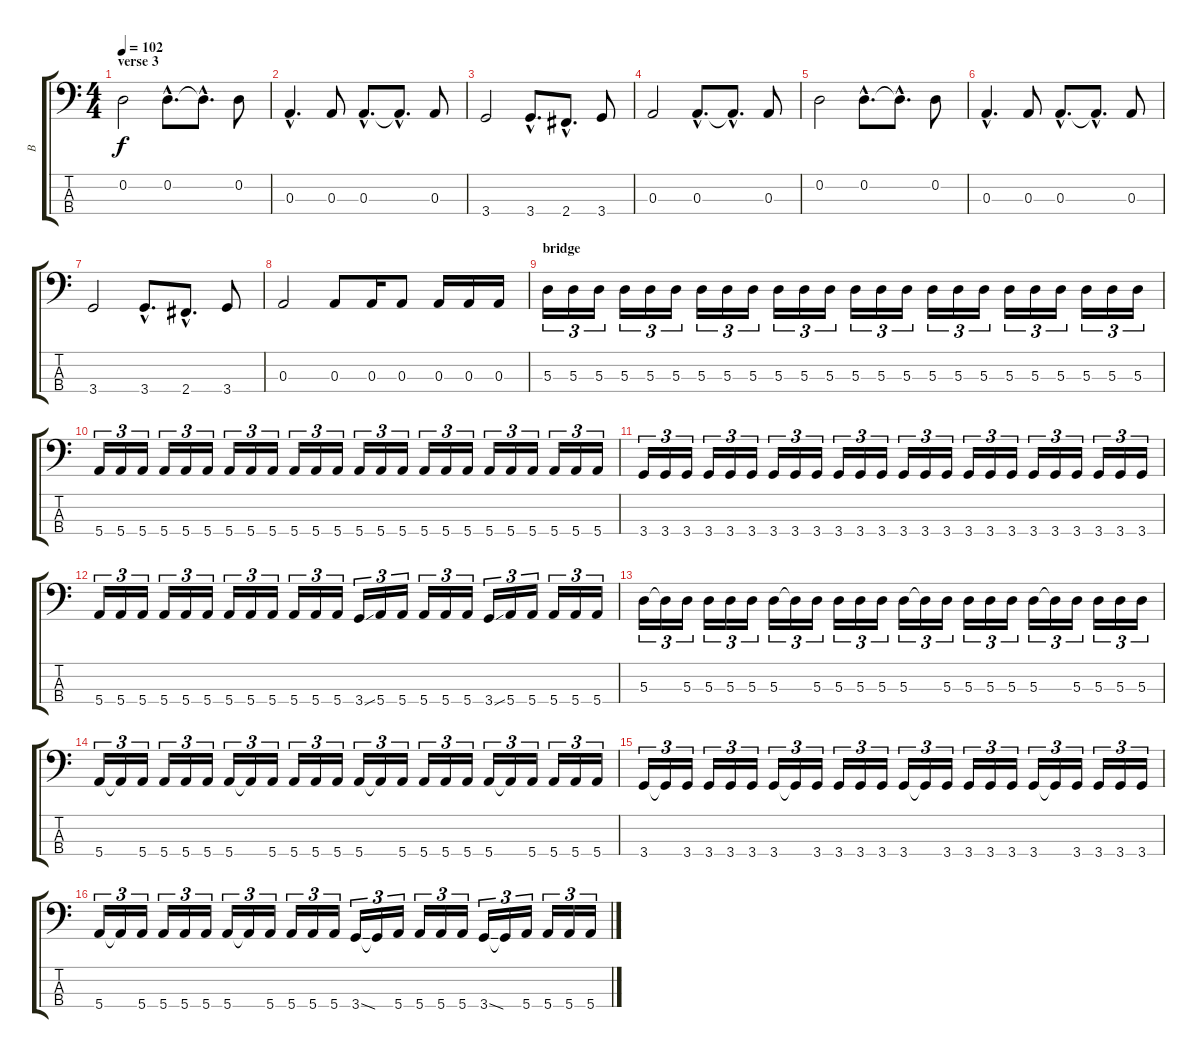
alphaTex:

\track ("B" "B") {instrument electricbasspick}
\staff {score tabs}
\tuning (G2 D2 A1 E1) {hide}
\ts (4 4)
\section ("" "verse 3")
\tempo 102
\clef f4
\ks c
0.2.2{dy f} 0.2{hac}.8{d} 0.2{hac t}.8{d} 0.2.8 |
0.3{hac}.4{d} 0.3.8 0.3{hac}.8{d} 0.3{hac t}.8{d} 0.3.8 |
3.4.2 3.4{hac}.8{d} 2.4{hac}.8{d} 3.4.8 |
0.3.2 0.3{hac}.8{d} 0.3{hac t}.8{d} 0.3.8 |
0.2.2 0.2{hac}.8{d} 0.2{hac t}.8{d} 0.2.8 |
0.3{hac}.4{d} 0.3.8 0.3{hac}.8{d} 0.3{hac t}.8{d} 0.3.8 |
3.4.2 3.4{hac}.8{d} 2.4{hac}.8{d} 3.4.8 |
0.3.2 0.3.8 0.3.16 0.3.8 0.3.16 0.3.16 0.3.16 |
\section ("" "bridge")
5.3.16{tu (3 2)} 5.3.16{tu (3 2)} 5.3.16{tu (3 2)} 5.3.16{tu (3 2)} 5.3.16{tu (3 2)} 5.3.16{tu (3 2)} 5.3.16{tu (3 2)} 5.3.16{tu (3 2)} 5.3.16{tu (3 2)} 5.3.16{tu (3 2)} 5.3.16{tu (3 2)} 5.3.16{tu (3 2)} 5.3.16{tu (3 2)} 5.3.16{tu (3 2)} 5.3.16{tu (3 2)} 5.3.16{tu (3 2)} 5.3.16{tu (3 2)} 5.3.16{tu (3 2)} 5.3.16{tu (3 2)} 5.3.16{tu (3 2)} 5.3.16{tu (3 2)} 5.3.16{tu (3 2)} 5.3.16{tu (3 2)} 5.3.16{tu (3 2)} |
5.4.16{tu (3 2)} 5.4.16{tu (3 2)} 5.4.16{tu (3 2)} 5.4.16{tu (3 2)} 5.4.16{tu (3 2)} 5.4.16{tu (3 2)} 5.4.16{tu (3 2)} 5.4.16{tu (3 2)} 5.4.16{tu (3 2)} 5.4.16{tu (3 2)} 5.4.16{tu (3 2)} 5.4.16{tu (3 2)} 5.4.16{tu (3 2)} 5.4.16{tu (3 2)} 5.4.16{tu (3 2)} 5.4.16{tu (3 2)} 5.4.16{tu (3 2)} 5.4.16{tu (3 2)} 5.4.16{tu (3 2)} 5.4.16{tu (3 2)} 5.4.16{tu (3 2)} 5.4.16{tu (3 2)} 5.4.16{tu (3 2)} 5.4.16{tu (3 2)} |
3.4.16{tu (3 2)} 3.4.16{tu (3 2)} 3.4.16{tu (3 2)} 3.4.16{tu (3 2)} 3.4.16{tu (3 2)} 3.4.16{tu (3 2)} 3.4.16{tu (3 2)} 3.4.16{tu (3 2)} 3.4.16{tu (3 2)} 3.4.16{tu (3 2)} 3.4.16{tu (3 2)} 3.4.16{tu (3 2)} 3.4.16{tu (3 2)} 3.4.16{tu (3 2)} 3.4.16{tu (3 2)} 3.4.16{tu (3 2)} 3.4.16{tu (3 2)} 3.4.16{tu (3 2)} 3.4.16{tu (3 2)} 3.4.16{tu (3 2)} 3.4.16{tu (3 2)} 3.4.16{tu (3 2)} 3.4.16{tu (3 2)} 3.4.16{tu (3 2)} |
5.4.16{tu (3 2)} 5.4.16{tu (3 2)} 5.4.16{tu (3 2)} 5.4.16{tu (3 2)} 5.4.16{tu (3 2)} 5.4.16{tu (3 2)} 5.4.16{tu (3 2)} 5.4.16{tu (3 2)} 5.4.16{tu (3 2)} 5.4.16{tu (3 2)} 5.4.16{tu (3 2)} 5.4.16{tu (3 2)} 3.4{ss}.16{tu (3 2)} 5.4.16{tu (3 2)} 5.4.16{tu (3 2)} 5.4.16{tu (3 2)} 5.4.16{tu (3 2)} 5.4.16{tu (3 2)} 3.4{ss}.16{tu (3 2)} 5.4.16{tu (3 2)} 5.4.16{tu (3 2)} 5.4.16{tu (3 2)} 5.4.16{tu (3 2)} 5.4.16{tu (3 2)} |
5.3.16{tu (3 2)} 5.3{t}.16{tu (3 2)} 5.3.16{tu (3 2)} 5.3.16{tu (3 2)} 5.3.16{tu (3 2)} 5.3.16{tu (3 2)} 5.3.16{tu (3 2)} 5.3{t}.16{tu (3 2)} 5.3.16{tu (3 2)} 5.3.16{tu (3 2)} 5.3.16{tu (3 2)} 5.3.16{tu (3 2)} 5.3.16{tu (3 2)} 5.3{t}.16{tu (3 2)} 5.3.16{tu (3 2)} 5.3.16{tu (3 2)} 5.3.16{tu (3 2)} 5.3.16{tu (3 2)} 5.3.16{tu (3 2)} 5.3{t}.16{tu (3 2)} 5.3.16{tu (3 2)} 5.3.16{tu (3 2)} 5.3.16{tu (3 2)} 5.3.16{tu (3 2)} |
5.4.16{tu (3 2)} 5.4{t}.16{tu (3 2)} 5.4.16{tu (3 2)} 5.4.16{tu (3 2)} 5.4.16{tu (3 2)} 5.4.16{tu (3 2)} 5.4.16{tu (3 2)} 5.4{t}.16{tu (3 2)} 5.4.16{tu (3 2)} 5.4.16{tu (3 2)} 5.4.16{tu (3 2)} 5.4.16{tu (3 2)} 5.4.16{tu (3 2)} 5.4{t}.16{tu (3 2)} 5.4.16{tu (3 2)} 5.4.16{tu (3 2)} 5.4.16{tu (3 2)} 5.4.16{tu (3 2)} 5.4.16{tu (3 2)} 5.4{t}.16{tu (3 2)} 5.4.16{tu (3 2)} 5.4.16{tu (3 2)} 5.4.16{tu (3 2)} 5.4.16{tu (3 2)} |
3.4.16{tu (3 2)} 3.4{t}.16{tu (3 2)} 3.4.16{tu (3 2)} 3.4.16{tu (3 2)} 3.4.16{tu (3 2)} 3.4.16{tu (3 2)} 3.4.16{tu (3 2)} 3.4{t}.16{tu (3 2)} 3.4.16{tu (3 2)} 3.4.16{tu (3 2)} 3.4.16{tu (3 2)} 3.4.16{tu (3 2)} 3.4.16{tu (3 2)} 3.4{t}.16{tu (3 2)} 3.4.16{tu (3 2)} 3.4.16{tu (3 2)} 3.4.16{tu (3 2)} 3.4.16{tu (3 2)} 3.4.16{tu (3 2)} 3.4{t}.16{tu (3 2)} 3.4.16{tu (3 2)} 3.4.16{tu (3 2)} 3.4.16{tu (3 2)} 3.4.16{tu (3 2)} |
5.4.16{tu (3 2)} 5.4{t}.16{tu (3 2)} 5.4.16{tu (3 2)} 5.4.16{tu (3 2)} 5.4.16{tu (3 2)} 5.4.16{tu (3 2)} 5.4.16{tu (3 2)} 5.4{t}.16{tu (3 2)} 5.4.16{tu (3 2)} 5.4.16{tu (3 2)} 5.4.16{tu (3 2)} 5.4.16{tu (3 2)} 3.4{ss}.16{tu (3 2)} 3.4{t}.16{tu (3 2)} 5.4.16{tu (3 2)} 5.4.16{tu (3 2)} 5.4.16{tu (3 2)} 5.4.16{tu (3 2)} 3.4{ss}.16{tu (3 2)} 3.4{t}.16{tu (3 2)} 5.4.16{tu (3 2)} 5.4.16{tu (3 2)} 5.4.16{tu (3 2)} 5.4.16{tu (3 2)}
